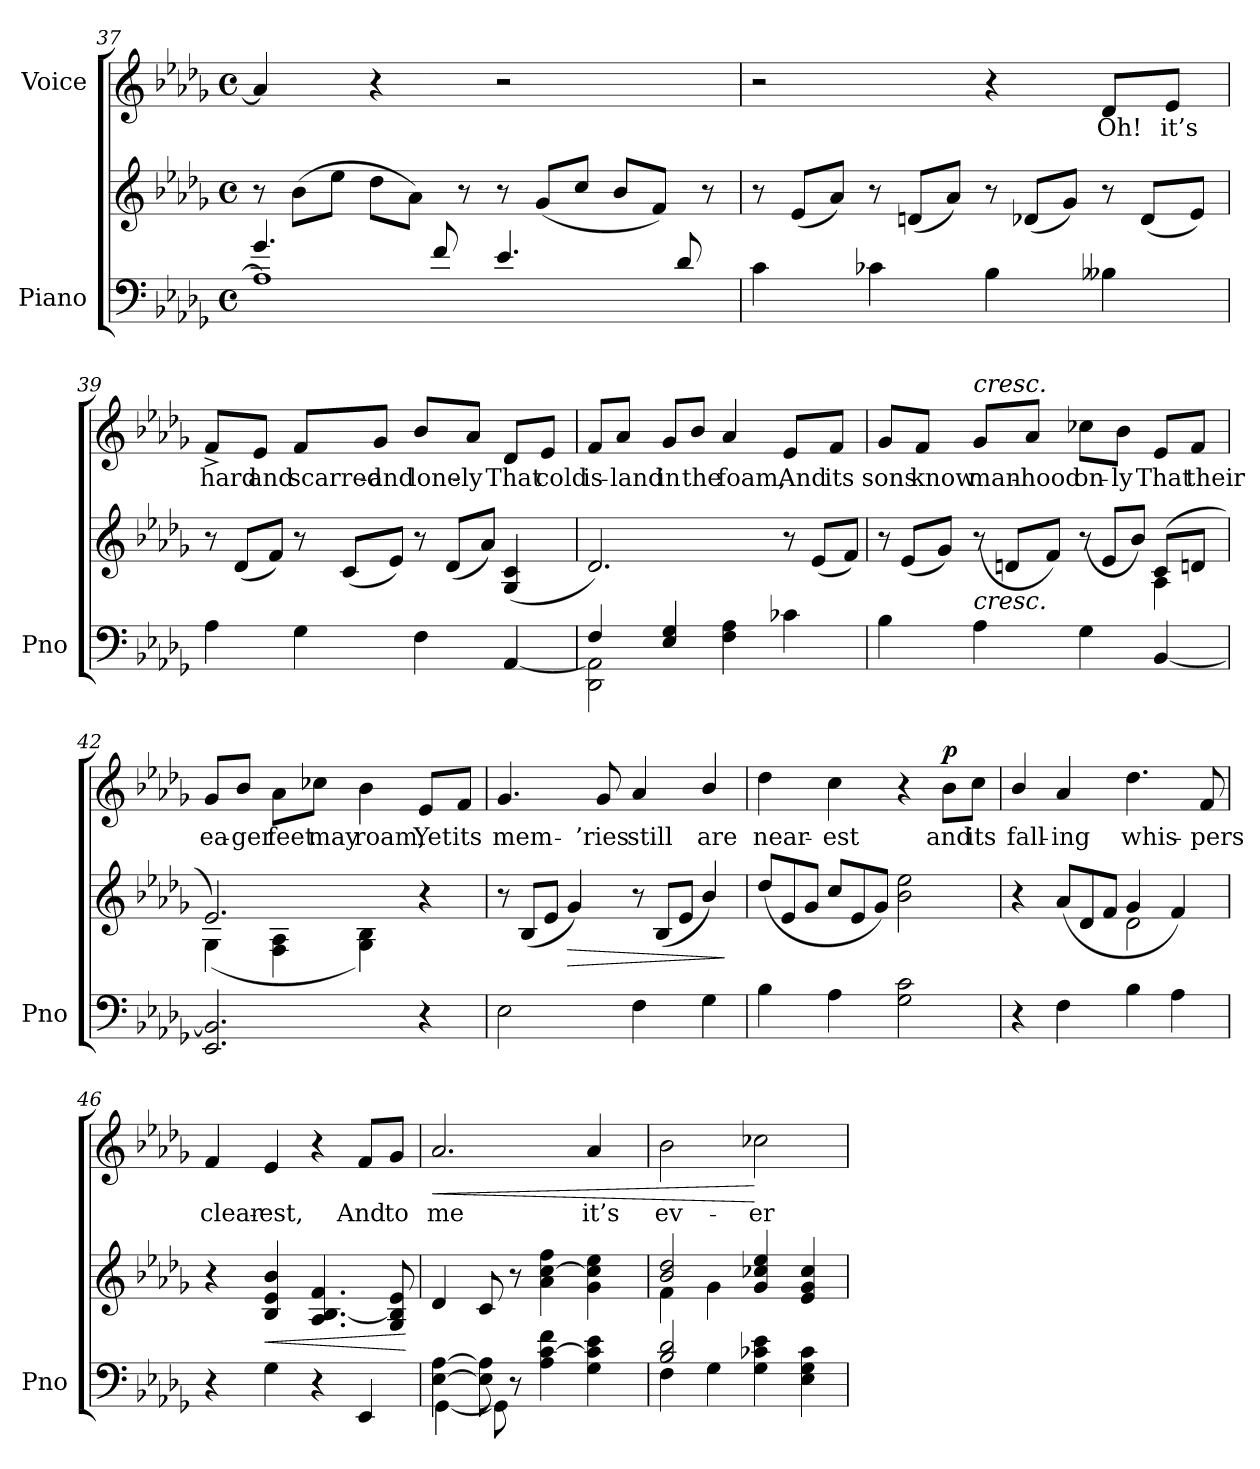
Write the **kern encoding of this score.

**kern	**kern	**dynam	**kern	**text	**dynam
*part2	*part2	*part2	*part1	*part1	*part1
*staff3	*staff2	*staff2/3	*staff1	*staff1	*staff1
*I"Piano	*	*	*I"Voice	*	*
*I'Pno	*	*	*	*	*
!!LO:PB:g=z
*clefF4	*clefG2	*	*clefG2	*	*
*k[b-e-a-d-g-]	*k[b-e-a-d-g-]	*	*k[b-e-a-d-g-]	*	*
*M4/4	*M4/4	*	*M4/4	*	*
*met(c)	*met(c)	*	*met(c)	*	*
=37	=37	=37	=37	=37	=37
*^	*	*	*	*	*
*	*	*Xtuplet	*	*	*	*
4.g-/	1A-]	12r	.	4a-/]	.	.
.	.	(12b-\L	.	.	.	.
.	.	12ee-\J	.	.	.	.
.	.	12dd-\L	.	4r	.	.
.	.	12a-\J)	.	.	.	.
8f/	.	.	.	.	.	.
.	.	12r	.	.	.	.
4.e-/	.	12r	.	2r	.	.
.	.	(12g-/L	.	.	.	.
.	.	12cc/J	.	.	.	.
.	.	12b-/L	.	.	.	.
.	.	12f/J)	.	.	.	.
8d-/	.	.	.	.	.	.
.	.	12r	.	.	.	.
*v	*v	*	*	*	*	*
!!LO:LB:g=z
=38	=38	=38	=38	=38	=38
4c\	12r	.	2r	.	.
.	(12e-/L	.	.	.	.
.	12a-/J)	.	.	.	.
4c-X\	12r	.	.	.	.
.	(12dn/L	.	.	.	.
.	12a-/J)	.	.	.	.
4B-\	12r	.	4r	.	.
.	(12d-X/L	.	.	.	.
.	12g-/J)	.	.	.	.
!	!	!	!	!LO:LY:b	!
4B--X\	12r	.	8d-/L	Oh!	.
.	(12d-/L	.	.	.	.
!	!	!	!	!LO:LY:b	!
.	.	.	8e-/J	it’s	.
.	12e-/J)	.	.	.	.
=39	=39	=39	=39	=39	=39
!	!	!	!	!LO:LY:b	!
4A-\	12r	.	8f^>/L	hard	.
.	(12d-/L	.	.	.	.
!	!	!	!	!LO:LY:b	!
.	.	.	8e-/J	and	.
.	12f/J)	.	.	.	.
!	!	!	!	!LO:LY:b	!
4G-\	12r	.	8f/L	scarred-	.
.	(12c/L	.	.	.	.
!	!	!	!	!LO:LY:b	!
.	.	.	8g-/J	and	.
.	12e-/J)	.	.	.	.
!	!	!	!	!LO:LY:b	!
4F\	12r	.	8b-/L	lone-	.
.	(12d-/L	.	.	.	.
!	!	!	!	!LO:LY:b	!
.	.	.	8a-/J	-ly	.
.	12a-/J)	.	.	.	.
!	!	!	!	!LO:LY:b	!
[<4AA-/	(>4G-/ 4c/	.	8d-/L	That	.
!	!	!	!	!LO:LY:b	!
.	.	.	8e-/J	cold	.
!!LO:LB:g=z
=40	=40	=40	=40	=40	=40
*^	*	*	*	*	*
!	!	!	!	!	!LO:LY:b	!
4F/	2DD-\ 2AA-\]	2.d-/)	.	8f/L	is-	.
!	!	!	!	!	!LO:LY:b	!
.	.	.	.	8a-/J	-land	.
!	!	!	!	!	!LO:LY:b	!
4E-/ 4G-/	.	.	.	8g-/L	in	.
!	!	!	!	!	!LO:LY:b	!
.	.	.	.	8b-/J	the	.
!	!	!	!	!	!LO:LY:b	!
4F\ 4A-\	2ryy	.	.	4a-/	foam,	.
!	!	!	!	!	!LO:LY:b	!
4c-X\	.	12r	.	8e-/L	And	.
.	.	(12e-/L	.	.	.	.
!	!	!	!	!	!LO:LY:b	!
.	.	.	.	8f/J	its	.
.	.	12f/J)	.	.	.	.
*v	*v	*	*	*	*	*
!!LO:PB:g=z
=41	=41	=41	=41	=41	=41
*	*^	*	*	*	*
!	!	!	!	!	!LO:LY:b	!
4B-\	12r	2.ryy	.	8g-/L	sons	.
.	(>12e-/L	.	.	.	.	.
!	!	!	!	!	!LO:LY:b	!
.	.	.	.	8f/J	know	.
.	12g-/J)	.	.	.	.	.
!	!	!	!	!LO:TX:a:i:t=cresc.	!	!
!	!LO:TX:b:i:t=cresc.	!	!	!	!	!
!	!	!	!	!	!LO:LY:b	!
4A-\	(>12r	.	.	8g-/L	man-	.
.	12dn/L	.	.	.	.	.
!	!	!	!	!	!LO:LY:b	!
.	.	.	.	8a-/J	-hood	.
.	12f/J)	.	.	.	.	.
!	!	!	!	!	!LO:LY:b	!
4G-\	(>12r	.	.	8cc-X\L	on-	.
.	12e-/L	.	.	.	.	.
!	!	!	!	!	!LO:LY:b	!
.	.	.	.	8b-\J	-ly	.
.	12b-/J)	.	.	.	.	.
!	!	!	!	!	!LO:LY:b	!
[>4BB-/	(>8c/L	4A-\	.	8e-/L	That	.
!	!	!	!	!	!LO:LY:b	!
.	8dn/J	.	.	8f/J	their	.
=42	=42	=42	=42	=42	=42	=42
!	!	!	!	!	!LO:LY:b	!
2.EE-/ 2.BB-/]	2.e-/)	(4G-\	.	8g-/L	ea-	.
!	!	!	!	!	!LO:LY:b	!
.	.	.	.	8b-/J	-ger	.
!	!	!	!	!	!LO:LY:b	!
.	.	4F\ 4A-\	.	8a-\L	feet	.
!	!	!	!	!	!LO:LY:b	!
.	.	.	.	8cc-X\J	may	.
!	!	!	!	!	!LO:LY:b	!
.	.	4G-\ 4B-\)	.	4b-\	roam,	.
!	!	!	!	!	!LO:LY:b	!
4r	4r	4ryy	.	8e-/L	Yet	.
!	!	!	!	!	!LO:LY:b	!
.	.	.	.	8f/J	its	.
*	*v	*v	*	*	*	*
!!LO:LB:g=z
=43	=43	=43	=43	=43	=43
!	!	!	!	!LO:LY:b	!
2E-\	12r	.	4.g-/	mem-	.
.	(12B-/L	.	.	.	.
.	12e-/J	.	.	.	.
!	!	!LO:HP:b	!	!	!
.	4g-/)	>	.	.	.
!	!	!	!	!LO:LY:b	!
.	.	.	8g-/	-’ries	.
!	!	!	!	!LO:LY:b	!
4F\	12r	.	4a-/	still	.
.	(<12B-/L	.	.	.	.
.	12e-/J	.	.	.	.
!	!	!	!	!LO:LY:b	!
4G-\	4b-/)	.	4b-/	are	.
.	.	]	.	.	.
=44	=44	=44	=44	=44	=44
!	!	!	!	!LO:LY:b	!
4B-\	(12dd-/L	.	4dd-\	near-	.
.	12e-/	.	.	.	.
.	12g-/J	.	.	.	.
!	!	!	!	!LO:LY:b	!
4A-\	12cc/L	.	4cc\	-est	.
.	12e-/	.	.	.	.
.	12g-/J)	.	.	.	.
2G-\ 2c\	2b-\ 2ee-\	.	4r	.	.
!	!	!	!	!LO:LY:b	!LO:DY:a
.	.	.	8b-\L	and	p
!	!	!	!	!LO:LY:b	!
.	.	.	8cc\J	its	.
=45	=45	=45	=45	=45	=45
*	*^	*	*	*	*
!	!	!	!	!	!LO:LY:b	!
4r	4r	2ryy	.	4b-/	fall-	.
!	!	!	!	!	!LO:LY:b	!
4F\	(12a-/L	.	.	4a-/	-ing	.
.	12d-/	.	.	.	.	.
.	12f/J	.	.	.	.	.
!	!	!	!	!	!LO:LY:b	!
4B-\	4g-/	2d-\	.	4.dd-\	whis-	.
4A-\	4f/)	.	.	.	.	.
!	!	!	!	!	!LO:LY:b	!
.	.	.	.	8f/	-pers	.
*	*v	*v	*	*	*	*
!!LO:LB:g=z
=46	=46	=46	=46	=46	=46
!	!	!	!	!LO:LY:b	!
4r	4r	.	4f/	clear-	.
!	!	!LO:HP:b	!	!LO:LY:b	!
4G-\	4B-/ 4e-/ 4b-/	<	4e-/	-est,	.
4r	4.A-/ [<4.B-/ 4.f/	.	4r	.	.
!	!	!	!	!LO:LY:b	!
4EE-/	.	.	8f/L	And	.
!	!	!	!	!LO:LY:b	!
.	8G-/ 8B-/] 8e-/	.	8g-/J	to	.
.	.	[	.	.	.
!!LO:LB:g=z
=47	=47	=47	=47	=47	=47
*^	*	*	*	*	*
!	!	!	!	!	!LO:LY:b	!LO:HP:b
[4E-\ [4A-\	[<4GG-\	4d-/	.	2.a-/	me	<
8E-\] 8A-\]	8GG-\]	8c/	.	.	.	.
2ryy	8r	8r	.	.	.	.
.	4A-\ [<4c\ 4f\	4a-\ [<4cc\ 4ff\	.	.	.	.
!	!	!	!	!	!LO:LY:b	!
.	4G-\ 4c\] 4e-\	4g-\ 4cc\] 4ee-\	.	4a-/	it’s	.
8ryy	.	.	.	.	.	.
=48	=48	=48	=48	=48	=48	=48
*	*	*^	*	*	*	*
!	!	!	!	!	!	!LO:LY:b	!
2B-/ 2d-/	4F\	2b-/ 2dd-/	4f\	.	2b-\	ev-	.
.	4G-\	.	4g-\	.	.	.	.
!	!	!	!	!	!	!LO:LY:b	!
4G-\ 4c-X\ 4e-\	2ryy	4g-/ 4cc-X/ 4ee-/	2ryy	.	2cc-X\	-er	[
4E-\ 4G-\ 4c-\	.	4e-/ 4g-/ 4cc-/	.	.	.	.	.
*v	*v	*	*	*	*	*	*
*	*v	*v	*	*	*	*
=	=	=	=	=	=
*-	*-	*-	*-	*-	*-
